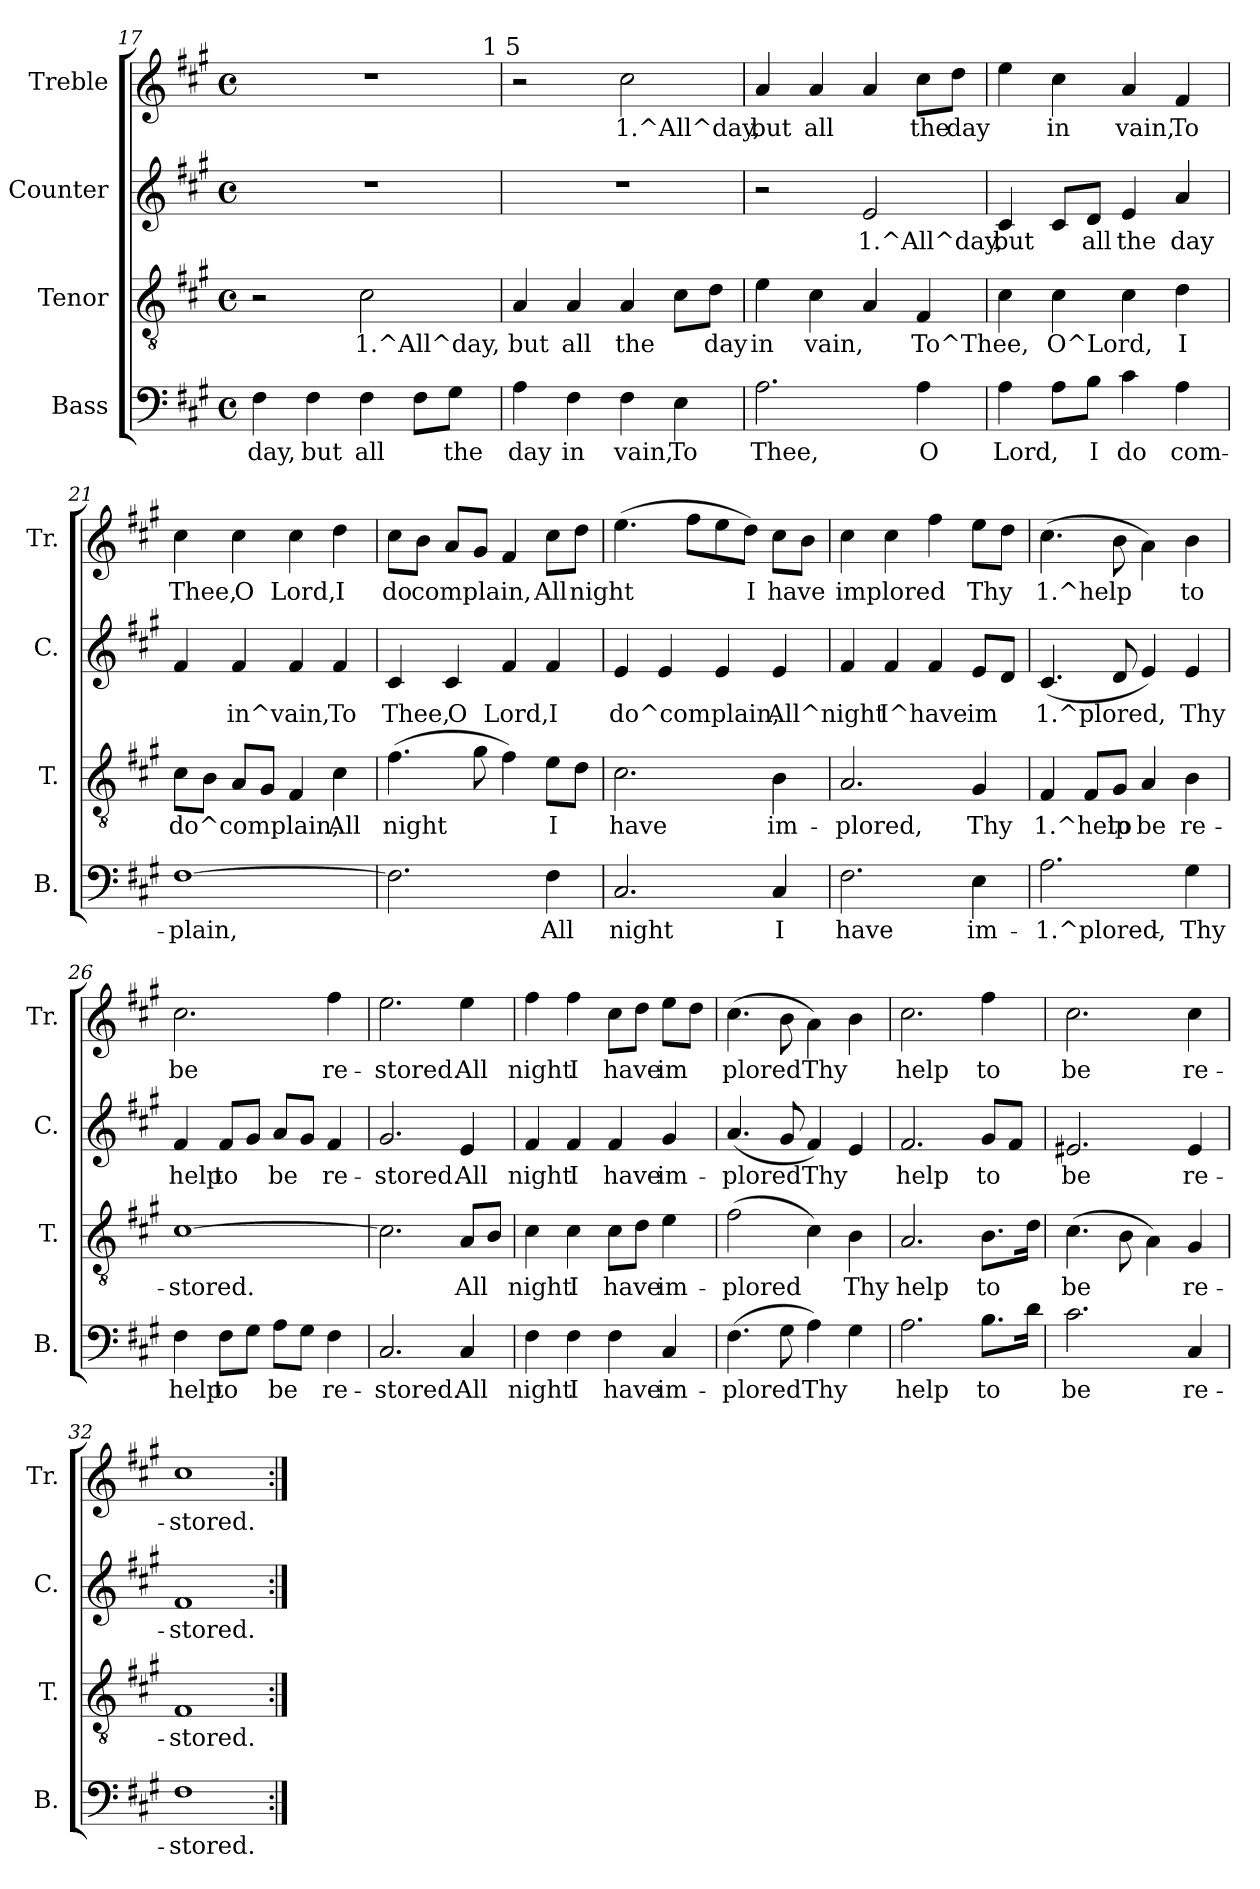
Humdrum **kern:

**kern	**text	**kern	**text	**kern	**text	**kern	**text
*part4	*part4	*part3	*part3	*part2	*part2	*part1	*part1
*staff4	*staff4	*staff3	*staff3	*staff2	*staff2	*staff1	*staff1
*I"Bass	*	*I"Tenor	*	*I"Counter	*	*I"Treble	*
*I'B.	*	*I'T.	*	*I'C.	*	*I'Tr.	*
*clefF4	*	*clefGv2	*	*clefG2	*	*clefG2	*
*k[f#c#g#]	*	*k[f#c#g#]	*	*k[f#c#g#]	*	*k[f#c#g#]	*
*A:	*	*A:	*	*A:	*	*A:	*
*M4/4	*	*M4/4	*	*M4/4	*	*M4/4	*
*met(c)	*	*met(c)	*	*met(c)	*	*met(c)	*
=17	=17	=17	=17	=17	=17	=17	=17
!	!LO:LY:b:rj	!	!	!	!	!	!
*	*	*	*	*	*	*^	*
4F#\	day,	2r	.	1r	.	1r	2ryy	.
!	!LO:LY:b:rj	!	!	!	!	!	!	!
4F#\	but	.	.	.	.	.	.	.
!	!LO:LY:b:rj	!	!LO:LY:b:rj	!	!	!	!	!
4F#\	all	2c#\	1.^All^day,	.	.	.	4ryy	.
!	!LO:LY:b:rj	!	!	!	!	!	!	!
8F#\L	.	.	.	.	.	.	8ryy	.
!	!LO:LY:b:rj	!	!	!	!	!	!	!
8G#\J	the	.	.	.	.	.	16ryy	.
.	.	.	.	.	.	.	64ryy	.
!	!	!	!	!	!	!	!LO:TX:a:t=1 5	!
.	.	.	.	.	.	.	32.ryy	.
=18	=18	=18	=18	=18	=18	=18	=18	=18
!	!LO:LY:b:rj	!	!LO:LY:b:rj	!	!	!	!	!
*	*	*	*	*	*	*v	*v	*
4A\	day	4A/	but	1r	.	2r	.
!	!LO:LY:b:rj	!	!LO:LY:b:rj	!	!	!	!
4F#\	in	4A/	all	.	.	.	.
!	!LO:LY:b:rj	!	!LO:LY:b:rj	!	!	!	!LO:LY:b:rj
4F#\	vain,	4A/	the	.	.	2cc#\	1.^All^day,
!	!LO:LY:b:rj	!	!LO:LY:b:rj	!	!	!	!
4E\	To	8c#\L	.	.	.	.	.
!	!	!	!LO:LY:b:rj	!	!	!	!
.	.	8d\J	day	.	.	.	.
=19	=19	=19	=19	=19	=19	=19	=19
!	!LO:LY:b:rj	!	!LO:LY:b:rj	!	!	!	!LO:LY:b:rj
2.A\	Thee,	4e\	in	2r	.	4a/	but
!	!	!	!LO:LY:b:rj	!	!	!	!LO:LY:b:rj
.	.	4c#\	vain,	.	.	4a/	all
!	!	!	!LO:LY:b:rj	!	!LO:LY:b:rj	!	!LO:LY:b:rj
.	.	4A/	.	2e/	1.^All^day,	4a/	.
!	!LO:LY:b:rj	!	!LO:LY:b:rj	!	!	!	!LO:LY:b:rj
4A\	O	4F#/	To^Thee,	.	.	8cc#\L	the
!	!	!	!	!	!	!	!LO:LY:b:rj
.	.	.	.	.	.	8dd\J	day
=20	=20	=20	=20	=20	=20	=20	=20
!	!LO:LY:b:rj	!	!LO:LY:b:rj	!	!LO:LY:b:rj	!	!LO:LY:b:rj
4A\	Lord,	4c#\	.	4c#/	but	4ee\	.
!	!LO:LY:b:rj	!	!LO:LY:b:rj	!	!LO:LY:b:rj	!	!LO:LY:b:rj
8A\L	.	4c#\	O^Lord,	8c#/L	.	4cc#\	in
!	!LO:LY:b:rj	!	!	!	!LO:LY:b:rj	!	!
8B\J	I	.	.	8d/J	all	.	.
!	!LO:LY:b:rj	!	!LO:LY:b:rj	!	!LO:LY:b:rj	!	!LO:LY:b:rj
4c#\	do	4c#\	.	4e/	the	4a/	vain,
!	!LO:LY:b:rj	!	!LO:LY:b:rj	!	!LO:LY:b:rj	!	!LO:LY:b:rj
4A\	com-	4d\	I	4a/	day	4f#/	To
=21	=21	=21	=21	=21	=21	=21	=21
!	!LO:LY:b:rj	!	!LO:LY:b:rj	!	!LO:LY:b:rj	!	!LO:LY:b:rj
[>1F#	-plain,	8c#\L	do^complain,	4f#/	.	4cc#\	Thee,
!	!	!	!LO:LY:b:rj	!	!	!	!
.	.	8B\J	.	.	.	.	.
!	!	!	!LO:LY:b:rj	!	!LO:LY:b:rj	!	!LO:LY:b:rj
.	.	8A/L	.	4f#/	in^vain,	4cc#\	O
!	!	!	!LO:LY:b:rj	!	!	!	!
.	.	8G#/J	.	.	.	.	.
!	!	!	!LO:LY:b:rj	!	!LO:LY:b:rj	!	!LO:LY:b:rj
.	.	4F#/	.	4f#/	.	4cc#\	Lord,
!	!	!	!LO:LY:b:rj	!	!LO:LY:b:rj	!	!LO:LY:b:rj
.	.	4c#\	All	4f#/	To	4dd\	I
=22	=22	=22	=22	=22	=22	=22	=22
!	!LO:LY:b:rj	!	!LO:LY:b:rj	!	!LO:LY:b:rj	!	!LO:LY:b:rj
2.F#\]	.	(>4.f#\	night	4c#/	Thee,	8cc#\L	do
!	!	!	!	!	!	!	!LO:LY:b:rj
.	.	.	.	.	.	8b\J	complain,
!	!	!	!	!	!LO:LY:b:rj	!	!LO:LY:b:rj
.	.	.	.	4c#/	O	8a/L	.
!	!	!	!LO:LY:b:rj	!	!	!	!LO:LY:b:rj
.	.	8g#\	.	.	.	8g#/J	.
!	!	!	!LO:LY:b:rj	!	!LO:LY:b:rj	!	!LO:LY:b:rj
.	.	4f#\)	.	4f#/	Lord,	4f#/	.
!	!LO:LY:b:rj	!	!LO:LY:b:rj	!	!LO:LY:b:rj	!	!LO:LY:b:rj
4F#\	All	8e\L	I	4f#/	I	8cc#\L	All
!	!	!	!LO:LY:b:rj	!	!	!	!LO:LY:b:rj
.	.	8d\J	.	.	.	8dd\J	night
=23	=23	=23	=23	=23	=23	=23	=23
!	!LO:LY:b:rj	!	!LO:LY:b:rj	!	!LO:LY:b:rj	!	!LO:LY:b:rj
2.C#/	night	2.c#\	have	4e/	do^complain,	(>4.ee\	.
!	!	!	!	!	!LO:LY:b:rj	!	!
.	.	.	.	4e/	.	.	.
!	!	!	!	!	!	!	!LO:LY:b:rj
.	.	.	.	.	.	8ff#\L	.
!	!	!	!	!	!LO:LY:b:rj	!	!LO:LY:b:rj
.	.	.	.	4e/	.	8ee\	.
!	!	!	!	!	!	!	!LO:LY:b:rj
.	.	.	.	.	.	8dd\J)	I
!	!LO:LY:b:rj	!	!LO:LY:b:rj	!	!LO:LY:b:rj	!	!LO:LY:b:rj
4C#/	I	4B\	im-	4e/	All^night	8cc#\L	have
!	!	!	!	!	!	!	!LO:LY:b:rj
.	.	.	.	.	.	8b\J	.
=24	=24	=24	=24	=24	=24	=24	=24
!	!LO:LY:b:rj	!	!LO:LY:b:rj	!	!LO:LY:b:rj	!	!LO:LY:b:rj
2.F#\	have	2.A/	-plored,	4f#/	.	4cc#\	implored
!	!	!	!	!	!LO:LY:b:rj	!	!LO:LY:b:rj
.	.	.	.	4f#/	I^have	4cc#\	.
!	!	!	!	!	!LO:LY:b:rj	!	!LO:LY:b:rj
.	.	.	.	4f#/	.	4ff#\	.
!	!LO:LY:b:rj	!	!LO:LY:b:rj	!	!LO:LY:b:rj	!	!LO:LY:b:rj
4E\	im-	4G#/	Thy	8e/L	im-	8ee\L	Thy
!	!	!	!	!	!LO:LY:b:rj	!	!LO:LY:b:rj
.	.	.	.	8d/J	--	8dd\J	.
!!LO:PB:g=z
=25	=25	=25	=25	=25	=25	=25	=25
!	!LO:LY:b:rj	!	!LO:LY:b:rj	!	!LO:LY:b:rj	!	!LO:LY:b:rj
2.A\	-1.^plored,-	4F#/	1.^help	(<4.c#/	-1.^plored,-	(>4.cc#\	1.^help
!	!	!	!LO:LY:b:rj	!	!	!	!
.	.	8F#/L	.	.	.	.	.
!	!	!	!LO:LY:b:rj	!	!LO:LY:b:rj	!	!LO:LY:b:rj
.	.	8G#/J	to	8d/	--	8b\	.
!	!	!	!LO:LY:b:rj	!	!LO:LY:b:rj	!	!LO:LY:b:rj
.	.	4A/	be	4e/)	--	4a\)	.
!	!LO:LY:b:rj	!	!LO:LY:b:rj	!	!LO:LY:b:rj	!	!LO:LY:b:rj
4G#\	-Thy	4B\	re-	4e/	-Thy	4b\	to
=26	=26	=26	=26	=26	=26	=26	=26
!	!LO:LY:b:rj	!	!LO:LY:b:rj	!	!LO:LY:b:rj	!	!LO:LY:b:rj
4F#\	help	[>1c#	-stored.	4f#/	help	2.cc#\	be
!	!LO:LY:b:rj	!	!	!	!LO:LY:b:rj	!	!
8F#\L	to	.	.	8f#/L	to	.	.
!	!LO:LY:b:rj	!	!	!	!LO:LY:b:rj	!	!
8G#\J	.	.	.	8g#/J	.	.	.
!	!LO:LY:b:rj	!	!	!	!LO:LY:b:rj	!	!
8A\L	be	.	.	8a/L	be	.	.
!	!LO:LY:b:rj	!	!	!	!LO:LY:b:rj	!	!
8G#\J	.	.	.	8g#/J	.	.	.
!	!LO:LY:b:rj	!	!	!	!LO:LY:b:rj	!	!LO:LY:b:rj
4F#\	re-	.	.	4f#/	re-	4ff#\	re-
=27	=27	=27	=27	=27	=27	=27	=27
!	!LO:LY:b:rj	!	!LO:LY:b:rj	!	!LO:LY:b:rj	!	!LO:LY:b:rj
2.C#/	-stored.	2.c#\]	.	2.g#/	-stored.	2.ee\	-stored.
!	!LO:LY:b:rj	!	!LO:LY:b:rj	!	!LO:LY:b:rj	!	!LO:LY:b:rj
4C#/	All	8A/L	All	4e/	All	4ee\	All
!	!	!	!LO:LY:b:rj	!	!	!	!
.	.	8B/J	.	.	.	.	.
=28	=28	=28	=28	=28	=28	=28	=28
!	!LO:LY:b:rj	!	!LO:LY:b:rj	!	!LO:LY:b:rj	!	!LO:LY:b:rj
4F#\	night	4c#\	night	4f#/	night	4ff#\	night
!	!LO:LY:b:rj	!	!LO:LY:b:rj	!	!LO:LY:b:rj	!	!LO:LY:b:rj
4F#\	I	4c#\	I	4f#/	I	4ff#\	I
!	!LO:LY:b:rj	!	!LO:LY:b:rj	!	!LO:LY:b:rj	!	!LO:LY:b:rj
4F#\	have	8c#\L	have	4f#/	have	8cc#\L	have
!	!	!	!LO:LY:b:rj	!	!	!	!LO:LY:b:rj
.	.	8d\J	.	.	.	8dd\J	.
!	!LO:LY:b:rj	!	!LO:LY:b:rj	!	!LO:LY:b:rj	!	!LO:LY:b:rj
4C#/	im-	4e\	im-	4g#/	im-	8ee\L	im-
!	!	!	!	!	!	!	!LO:LY:b:rj
.	.	.	.	.	.	8dd\J	--
=29	=29	=29	=29	=29	=29	=29	=29
!	!LO:LY:b:rj	!	!LO:LY:b:rj	!	!LO:LY:b:rj	!	!LO:LY:b:rj
(>4.F#\	-plored	(>2f#\	-plored	(<4.a/	-plored	(>4.cc#\	-plored
!	!LO:LY:b:rj	!	!	!	!LO:LY:b:rj	!	!LO:LY:b:rj
8G#\	.	.	.	8g#/	.	8b\	.
!	!LO:LY:b:rj	!	!LO:LY:b:rj	!	!LO:LY:b:rj	!	!LO:LY:b:rj
4A\)	Thy	4c#\)	.	4f#/)	Thy	4a\)	Thy
!	!LO:LY:b:rj	!	!LO:LY:b:rj	!	!LO:LY:b:rj	!	!LO:LY:b:rj
4G#\	.	4B\	Thy	4e/	.	4b\	.
=30	=30	=30	=30	=30	=30	=30	=30
!	!LO:LY:b:rj	!	!LO:LY:b:rj	!	!LO:LY:b:rj	!	!LO:LY:b:rj
2.A\	help	2.A/	help	2.f#/	help	2.cc#\	help
!	!LO:LY:b:rj	!	!LO:LY:b:rj	!	!LO:LY:b:rj	!	!LO:LY:b:rj
8.B\L	to	8.B\L	to	8g#/L	to	4ff#\	to
!	!	!	!	!	!LO:LY:b:rj	!	!
.	.	.	.	8f#/J	.	.	.
!	!LO:LY:b:rj	!	!LO:LY:b:rj	!	!	!	!
16d\J	.	16d\J	.	.	.	.	.
=31	=31	=31	=31	=31	=31	=31	=31
!	!LO:LY:b:rj	!	!LO:LY:b:rj	!	!LO:LY:b:rj	!	!LO:LY:b:rj
2.c#\	be	(>4.c#\	be	2.e#X/	be	2.cc#\	be
!	!	!	!LO:LY:b:rj	!	!	!	!
.	.	8B\	.	.	.	.	.
!	!	!	!LO:LY:b:rj	!	!	!	!
.	.	4A\)	.	.	.	.	.
!	!LO:LY:b:rj	!	!LO:LY:b:rj	!	!LO:LY:b:rj	!	!LO:LY:b:rj
4C#/	re-	4G#/	re-	4e#/	re-	4cc#\	re-
=32	=32	=32	=32	=32	=32	=32	=32
!	!LO:LY:b:rj	!	!LO:LY:b:rj	!	!LO:LY:b:rj	!	!LO:LY:b:rj
1F#	-stored.	1F#	-stored.	1f#	-stored.	1cc#	-stored.
=:|!	=:|!	=:|!	=:|!	=:|!	=:|!	=:|!	=:|!
*-	*-	*-	*-	*-	*-	*-	*-
